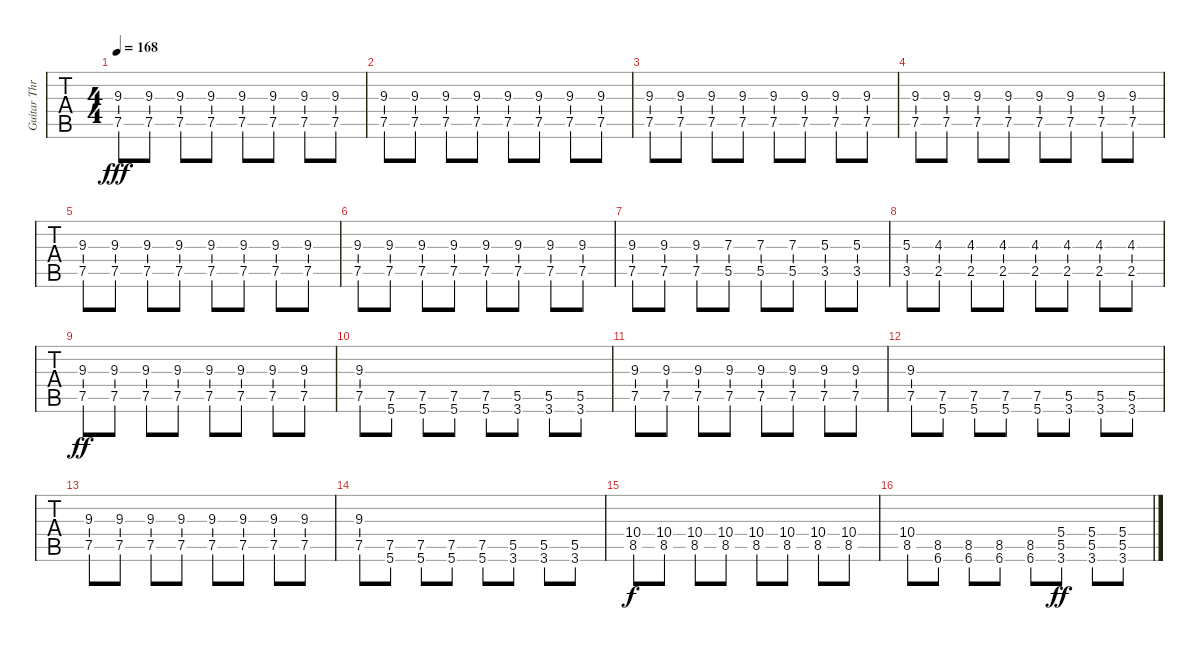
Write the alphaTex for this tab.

\track ("Guitar Three" "Guitar Thr") {instrument distortionguitar}
\staff {tabs}
\tuning (E4 B3 G3 D3 A2 E2) {hide}
\ts (4 4)
\tempo 168
\clef g2
\ks c
(9.3 7.5).8{dy fff volume 7 balance 0} (9.3 7.5).8 (9.3 7.5).8 (9.3 7.5).8 (9.3 7.5).8 (9.3 7.5).8 (9.3 7.5).8 (9.3 7.5).8 |
(9.3 7.5).8 (9.3 7.5).8 (9.3 7.5).8 (9.3 7.5).8 (9.3 7.5).8 (9.3 7.5).8 (9.3 7.5).8 (9.3 7.5).8 |
(9.3 7.5).8 (9.3 7.5).8 (9.3 7.5).8 (9.3 7.5).8 (9.3 7.5).8 (9.3 7.5).8 (9.3 7.5).8 (9.3 7.5).8 |
(9.3 7.5).8 (9.3 7.5).8 (9.3 7.5).8 (9.3 7.5).8 (9.3 7.5).8 (9.3 7.5).8 (9.3 7.5).8 (9.3 7.5).8 |
(9.3 7.5).8 (9.3 7.5).8 (9.3 7.5).8 (9.3 7.5).8 (9.3 7.5).8 (9.3 7.5).8 (9.3 7.5).8 (9.3 7.5).8 |
(9.3 7.5).8 (9.3 7.5).8 (9.3 7.5).8 (9.3 7.5).8 (9.3 7.5).8 (9.3 7.5).8 (9.3 7.5).8 (9.3 7.5).8 |
(9.3 7.5).8 (9.3 7.5).8 (9.3 7.5).8 (7.3 5.5).8 (7.3 5.5).8 (7.3 5.5).8 (5.3 3.5).8 (5.3 3.5).8 |
(5.3 3.5).8 (4.3 2.5).8 (4.3 2.5).8 (4.3 2.5).8 (4.3 2.5).8 (4.3 2.5).8 (4.3 2.5).8 (4.3 2.5).8 |
(9.3 7.5).8{dy ff balance 8} (9.3 7.5).8 (9.3 7.5).8 (9.3 7.5).8 (9.3 7.5).8 (9.3 7.5).8 (9.3 7.5).8 (9.3 7.5).8 |
(9.3 7.5).8 (7.5 5.6).8 (7.5 5.6).8 (7.5 5.6).8 (7.5 5.6).8 (5.5 3.6).8 (5.5 3.6).8 (5.5 3.6).8 |
(9.3 7.5).8 (9.3 7.5).8 (9.3 7.5).8 (9.3 7.5).8 (9.3 7.5).8 (9.3 7.5).8 (9.3 7.5).8 (9.3 7.5).8 |
(9.3 7.5).8 (7.5 5.6).8 (7.5 5.6).8 (7.5 5.6).8 (7.5 5.6).8 (5.5 3.6).8 (5.5 3.6).8 (5.5 3.6).8 |
(9.3 7.5).8 (9.3 7.5).8 (9.3 7.5).8 (9.3 7.5).8 (9.3 7.5).8 (9.3 7.5).8 (9.3 7.5).8 (9.3 7.5).8 |
(9.3 7.5).8 (7.5 5.6).8 (7.5 5.6).8 (7.5 5.6).8 (7.5 5.6).8 (5.5 3.6).8 (5.5 3.6).8 (5.5 3.6).8 |
(10.4 8.5).8{dy f} (10.4 8.5).8 (10.4 8.5).8 (10.4 8.5).8 (10.4 8.5).8 (10.4 8.5).8 (10.4 8.5).8 (10.4 8.5).8 |
(10.4 8.5).8 (8.5 6.6).8 (8.5 6.6).8 (8.5 6.6).8 (8.5 6.6).8 (5.4 5.5 3.6).8{dy ff} (5.4 5.5 3.6).8 (5.4 5.5 3.6).8
